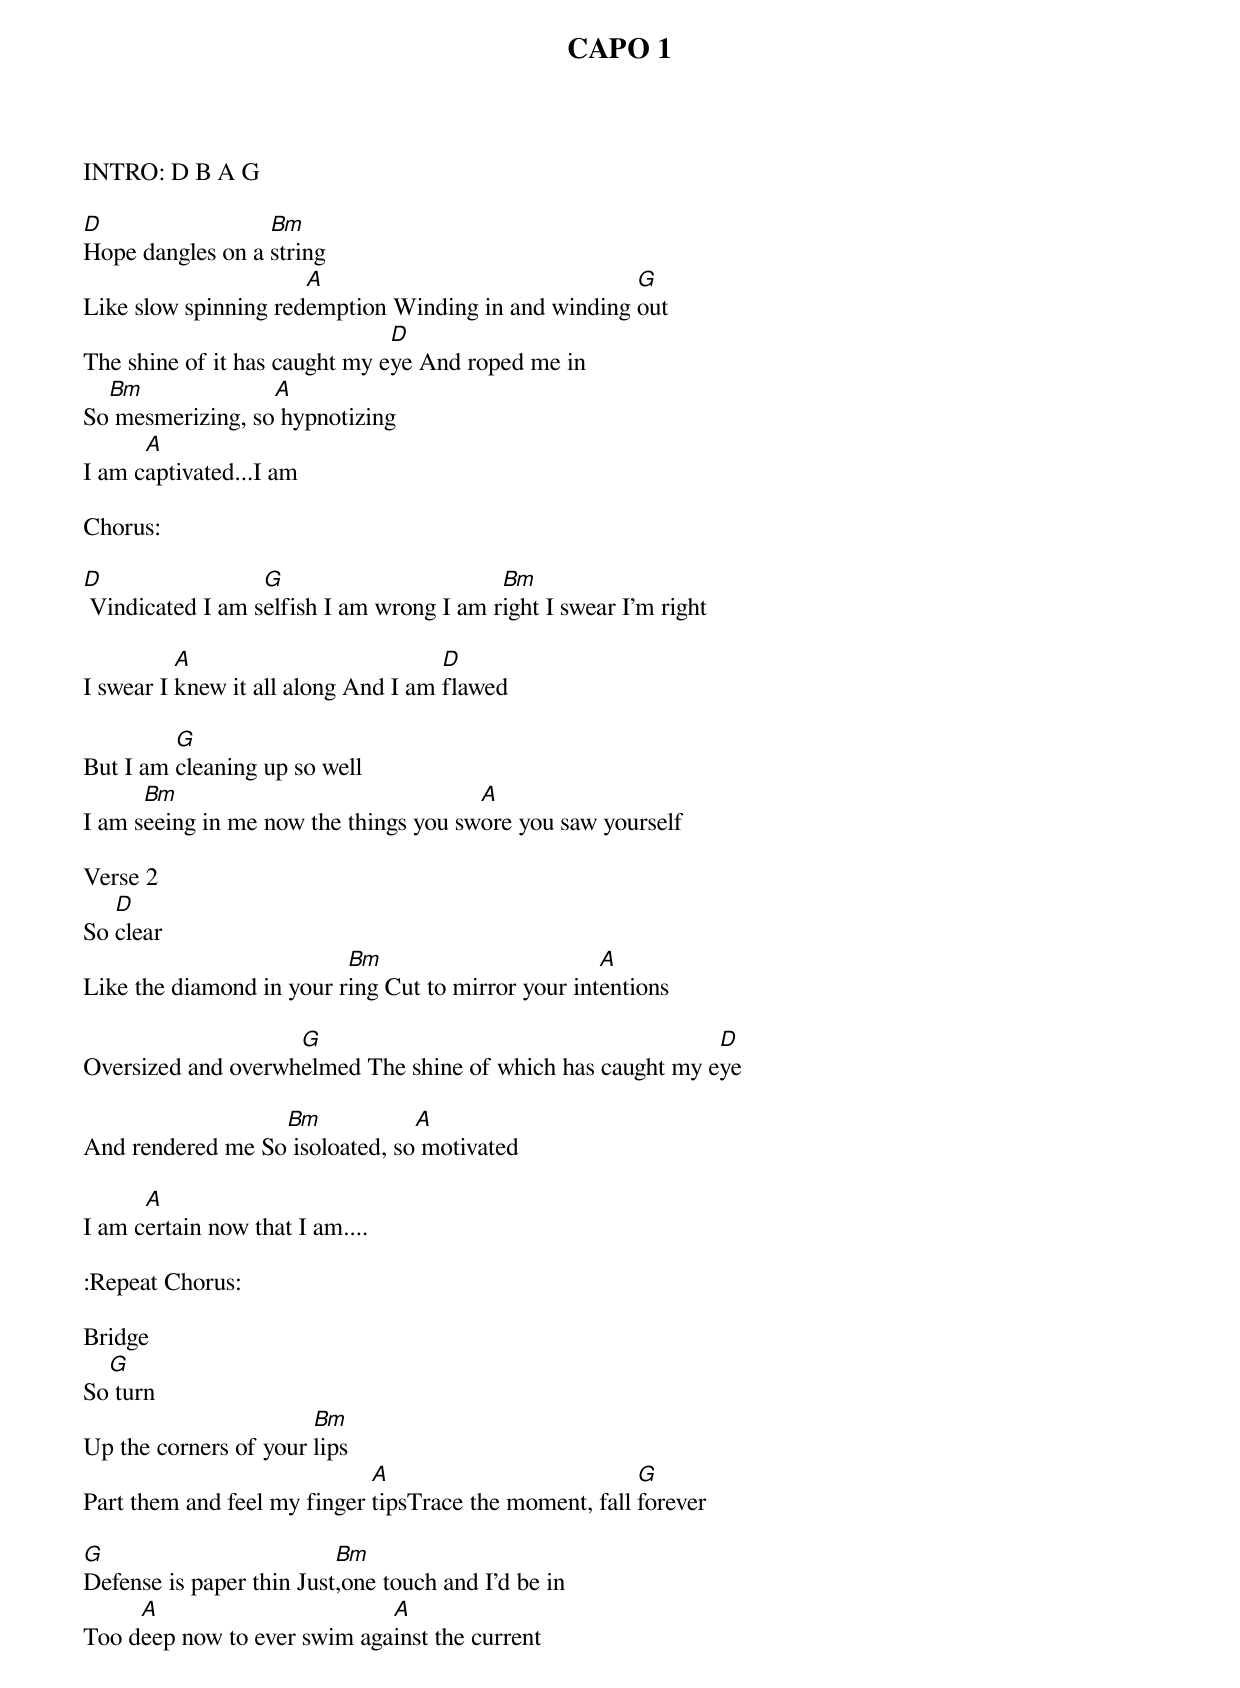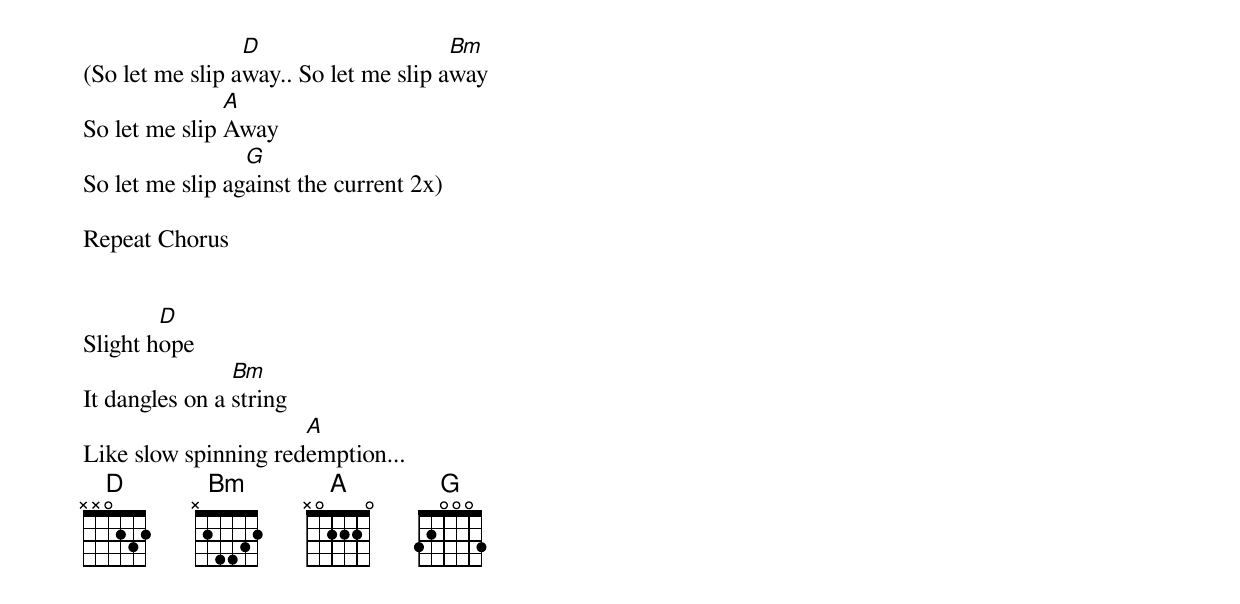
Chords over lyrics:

CAPO 1

INTRO: D B A G

D                 Bm
Hope dangles on a string
                      A                              G
Like slow spinning redemption Winding in and winding out
                               D
The shine of it has caught my eye And roped me in
  Bm              A
So mesmerizing, so hypnotizing
      A
I am captivated...I am

Chorus:

D                 G                       Bm
 Vindicated I am selfish I am wrong I am right I swear I'm right

          A                          D
I swear I knew it all along And I am flawed

         G
But I am cleaning up so well
      Bm                               A
I am seeing in me now the things you swore you saw yourself

Verse 2
   D
So clear
                          Bm                        A
Like the diamond in your ring Cut to mirror your intentions

                    G                                       D
Oversized and overwhelmed The shine of which has caught my eye

                  Bm            A
And rendered me So isoloated, so motivated

      A
I am certain now that I am....

:Repeat Chorus:

Bridge
  G
So turn
                       Bm
Up the corners of your lips
                             A                          G
Part them and feel my finger tipsTrace the moment, fall forever

G                         Bm
Defense is paper thin Just,one touch and I'd be in
     A                       A
Too deep now to ever swim against the current
                 D                     Bm
(So let me slip away.. So let me slip away
               A
So let me slip Away
                 G
So let me slip against the current 2x)

Repeat Chorus


        D
Slight hope
                Bm
It dangles on a string
                      A
Like slow spinning redemption...
